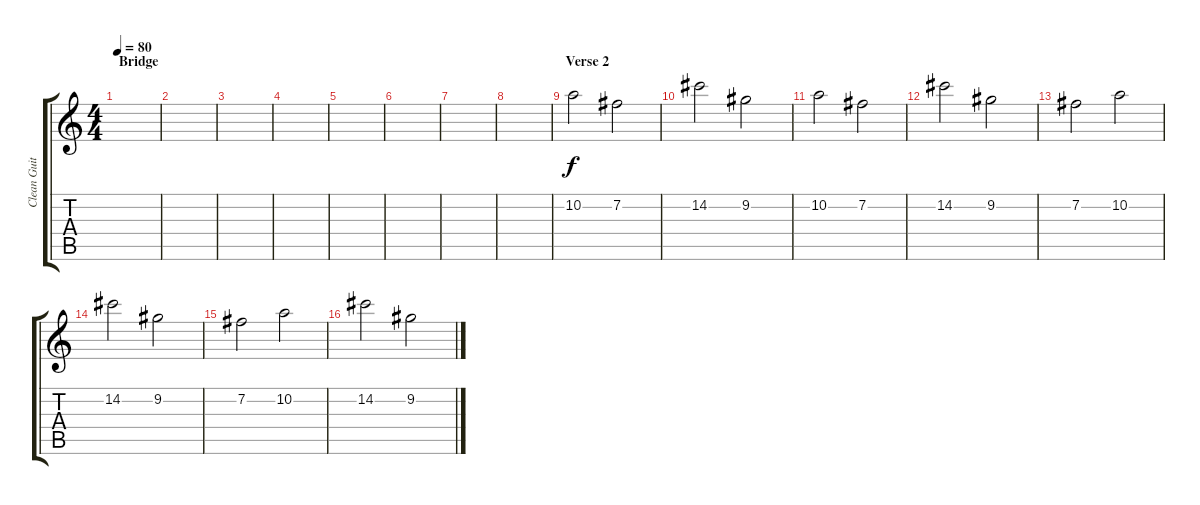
\track ("Clean Guitar" "Clean Guit") {instrument electricguitarclean}
\staff {score tabs}
\tuning (E4 B3 G3 D3 A2 E2) {hide}
\ts (4 4)
\section ("" "Bridge")
\tempo 80
\clef g2
\ks c
|
|
|
|
|
|
|
|
\section ("" "Verse 2")
10.2.2 7.2.2 |
14.2.2 9.2.2 |
10.2.2 7.2.2 |
14.2.2 9.2.2 |
7.2.2 10.2.2 |
14.2.2 9.2.2 |
7.2.2 10.2.2 |
14.2.2 9.2.2
